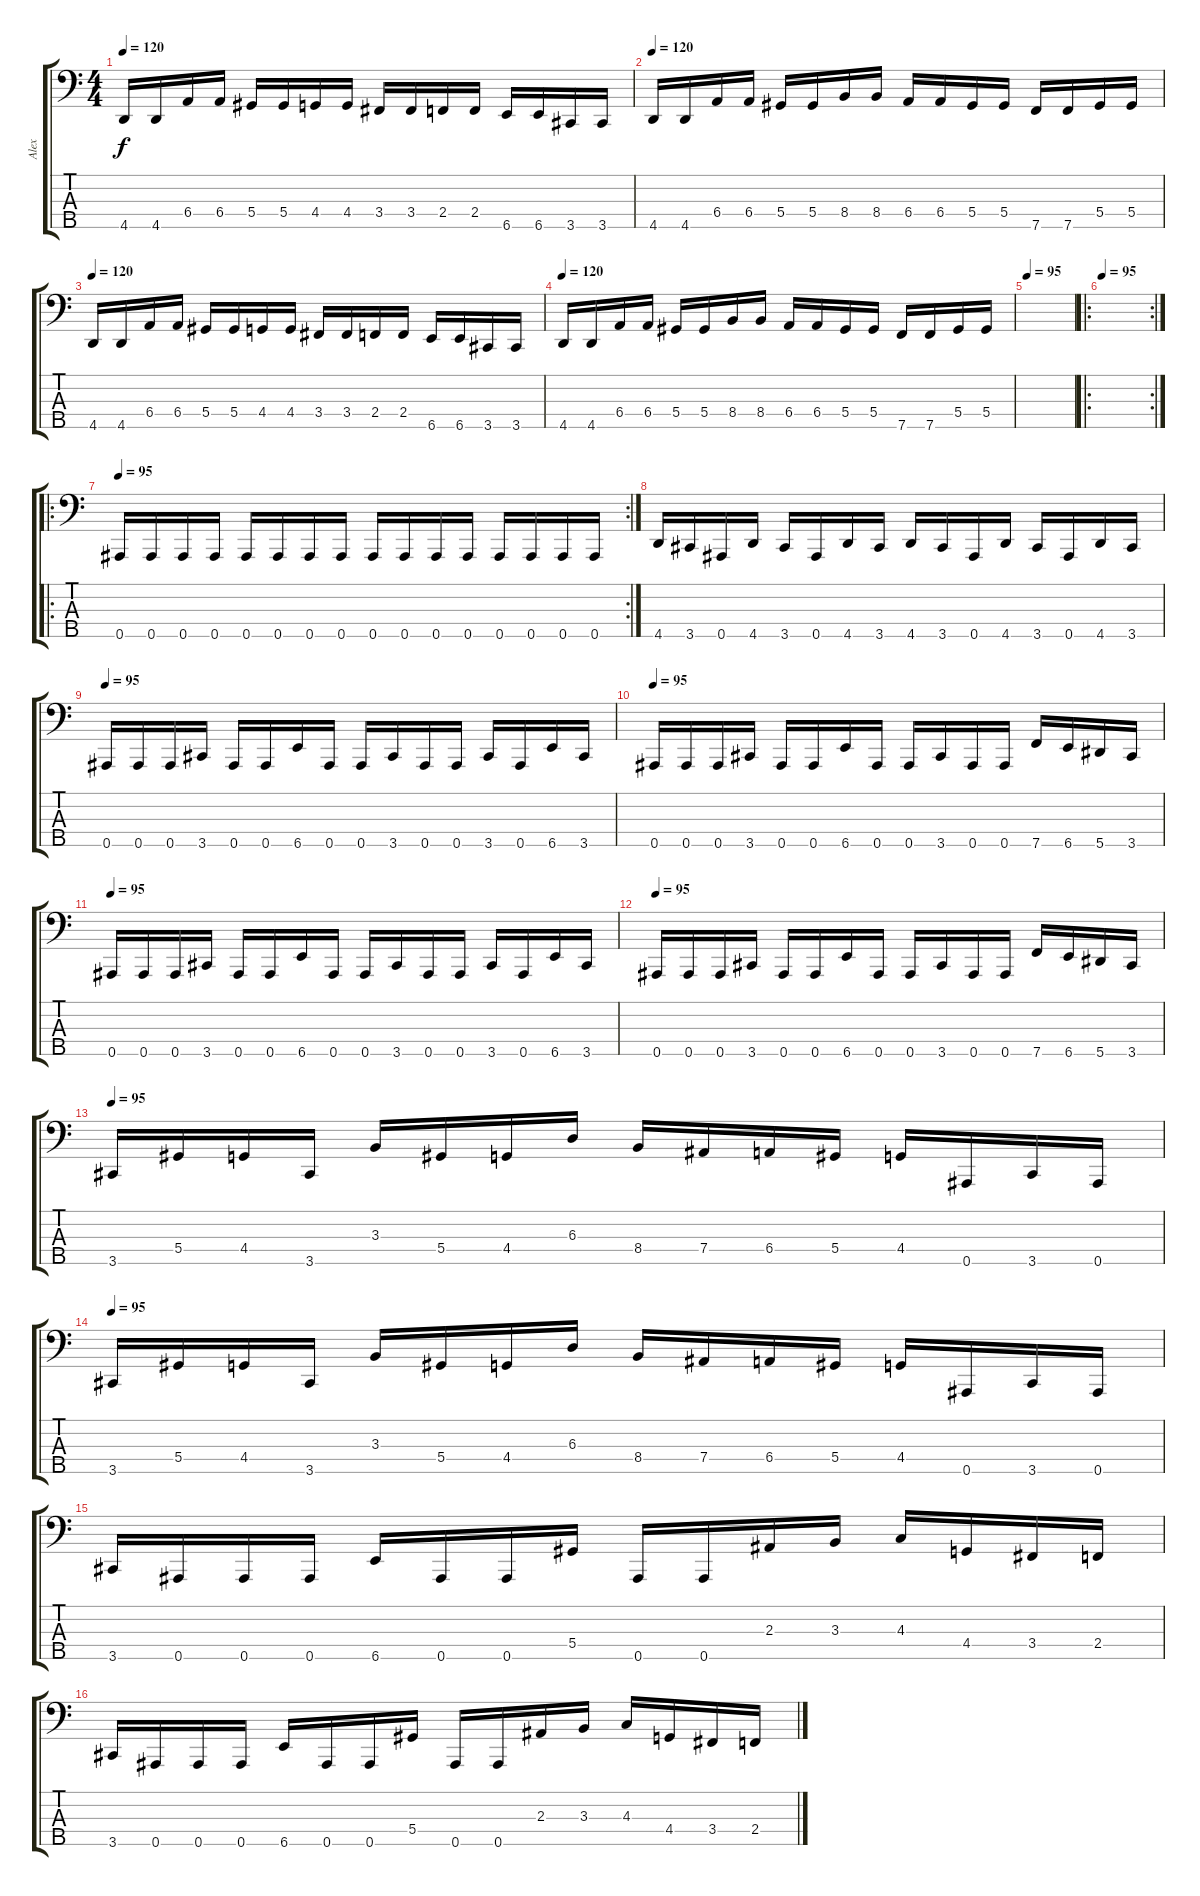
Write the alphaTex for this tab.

\track ("Alex" "Alex") {instrument electricbassfinger}
\staff {score tabs}
\tuning (Gb2 Db2 Ab1 Eb1 Bb0) {hide}
\ts (4 4)
\tempo 120
\clef f4
\ks c
4.5.16{dy f} 4.5.16 6.4.16 6.4.16 5.4.16 5.4.16 4.4.16 4.4.16 3.4.16 3.4.16 2.4.16 2.4.16 6.5.16 6.5.16 3.5.16 3.5.16 |
\tempo 120
4.5.16 4.5.16 6.4.16 6.4.16 5.4.16 5.4.16 8.4.16 8.4.16 6.4.16 6.4.16 5.4.16 5.4.16 7.5.16 7.5.16 5.4.16 5.4.16 |
\tempo 120
4.5.16 4.5.16 6.4.16 6.4.16 5.4.16 5.4.16 4.4.16 4.4.16 3.4.16 3.4.16 2.4.16 2.4.16 6.5.16 6.5.16 3.5.16 3.5.16 |
\tempo 120
4.5.16 4.5.16 6.4.16 6.4.16 5.4.16 5.4.16 8.4.16 8.4.16 6.4.16 6.4.16 5.4.16 5.4.16 7.5.16 7.5.16 5.4.16 5.4.16 |
\tempo 95
|
\ro
\rc 2
\tempo 95
|
\ro
\rc 2
\tempo 95
0.5.16 0.5.16 0.5.16 0.5.16 0.5.16 0.5.16 0.5.16 0.5.16 0.5.16 0.5.16 0.5.16 0.5.16 0.5.16 0.5.16 0.5.16 0.5.16 |
4.5.16 3.5.16 0.5.16 4.5.16 3.5.16 0.5.16 4.5.16 3.5.16 4.5.16 3.5.16 0.5.16 4.5.16 3.5.16 0.5.16 4.5.16 3.5.16 |
\tempo 120
\tempo 95
0.5.16 0.5.16 0.5.16 3.5.16 0.5.16 0.5.16 6.5.16 0.5.16 0.5.16 3.5.16 0.5.16 0.5.16 3.5.16 0.5.16 6.5.16 3.5.16 |
\tempo 120
\tempo 95
0.5.16 0.5.16 0.5.16 3.5.16 0.5.16 0.5.16 6.5.16 0.5.16 0.5.16 3.5.16 0.5.16 0.5.16 7.5.16 6.5.16 5.5.16 3.5.16 |
\tempo 120
\tempo 95
0.5.16 0.5.16 0.5.16 3.5.16 0.5.16 0.5.16 6.5.16 0.5.16 0.5.16 3.5.16 0.5.16 0.5.16 3.5.16 0.5.16 6.5.16 3.5.16 |
\tempo 120
\tempo 95
0.5.16 0.5.16 0.5.16 3.5.16 0.5.16 0.5.16 6.5.16 0.5.16 0.5.16 3.5.16 0.5.16 0.5.16 7.5.16 6.5.16 5.5.16 3.5.16 |
\tempo 95
3.5.16 5.4.16 4.4.16 3.5.16 3.3.16 5.4.16 4.4.16 6.3.16 8.4.16 7.4.16 6.4.16 5.4.16 4.4.16 0.5.16 3.5.16 0.5.16 |
\tempo 95
3.5.16 5.4.16 4.4.16 3.5.16 3.3.16 5.4.16 4.4.16 6.3.16 8.4.16 7.4.16 6.4.16 5.4.16 4.4.16 0.5.16 3.5.16 0.5.16 |
3.5.16 0.5.16 0.5.16 0.5.16 6.5.16 0.5.16 0.5.16 5.4.16 0.5.16 0.5.16 2.3.16 3.3.16 4.3.16 4.4.16 3.4.16 2.4.16 |
3.5.16 0.5.16 0.5.16 0.5.16 6.5.16 0.5.16 0.5.16 5.4.16 0.5.16 0.5.16 2.3.16 3.3.16 4.3.16 4.4.16 3.4.16 2.4.16
